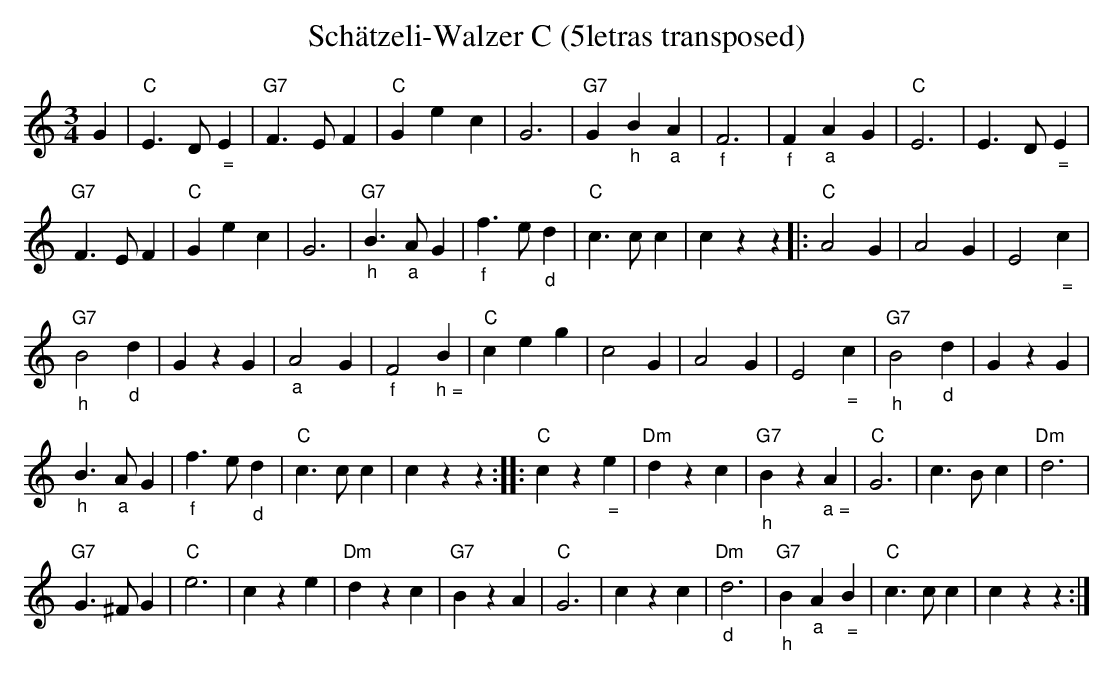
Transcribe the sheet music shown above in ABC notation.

X:1
T: Sch\"atzeli-Walzer C (5letras transposed)
M:3/4
L:1/4
K:C transpose=3 %%MIDI gchordon
G | "C"E>D "_ ="E | "G7"F>EF | "C"Gec | G3 | "G7"G"_h"B"_a"A | "_f"F3 | "_f"F"_a"AG | "C"E3 | E>D"_ ="E |
"G7"F>EF | "C"Gec | G3 | "G7""_h"B>"_a"AG | "_f"f>e"_d"d | "C"c>cc | czz |: "C"A2G | A2G | E2"_ ="c |
"G7""_h"B2"_d"d | GzG | "_a"A2G | "_f"F2"_ h ="B | "C"ceg | c2G | A2G | E2"_ ="c | "G7""_h"B2"_d"d | GzG |
"_h"B>"_a"AG | "_f"f>e"_d"d | "C"c>cc | czz :: "C"cz"_ ="e | "Dm"dzc | "G7""_h"Bz"_ a ="A | "C"G3 | c>Bc | "Dm"d3 |
"G7"G>^FG | "C"e3 | cze | "Dm"dzc | "G7"BzA | "C"G3 | czc | "Dm""_d"d3 | "G7""_h"B"_a"A"_ ="B | "C"c>cc | czz :|
